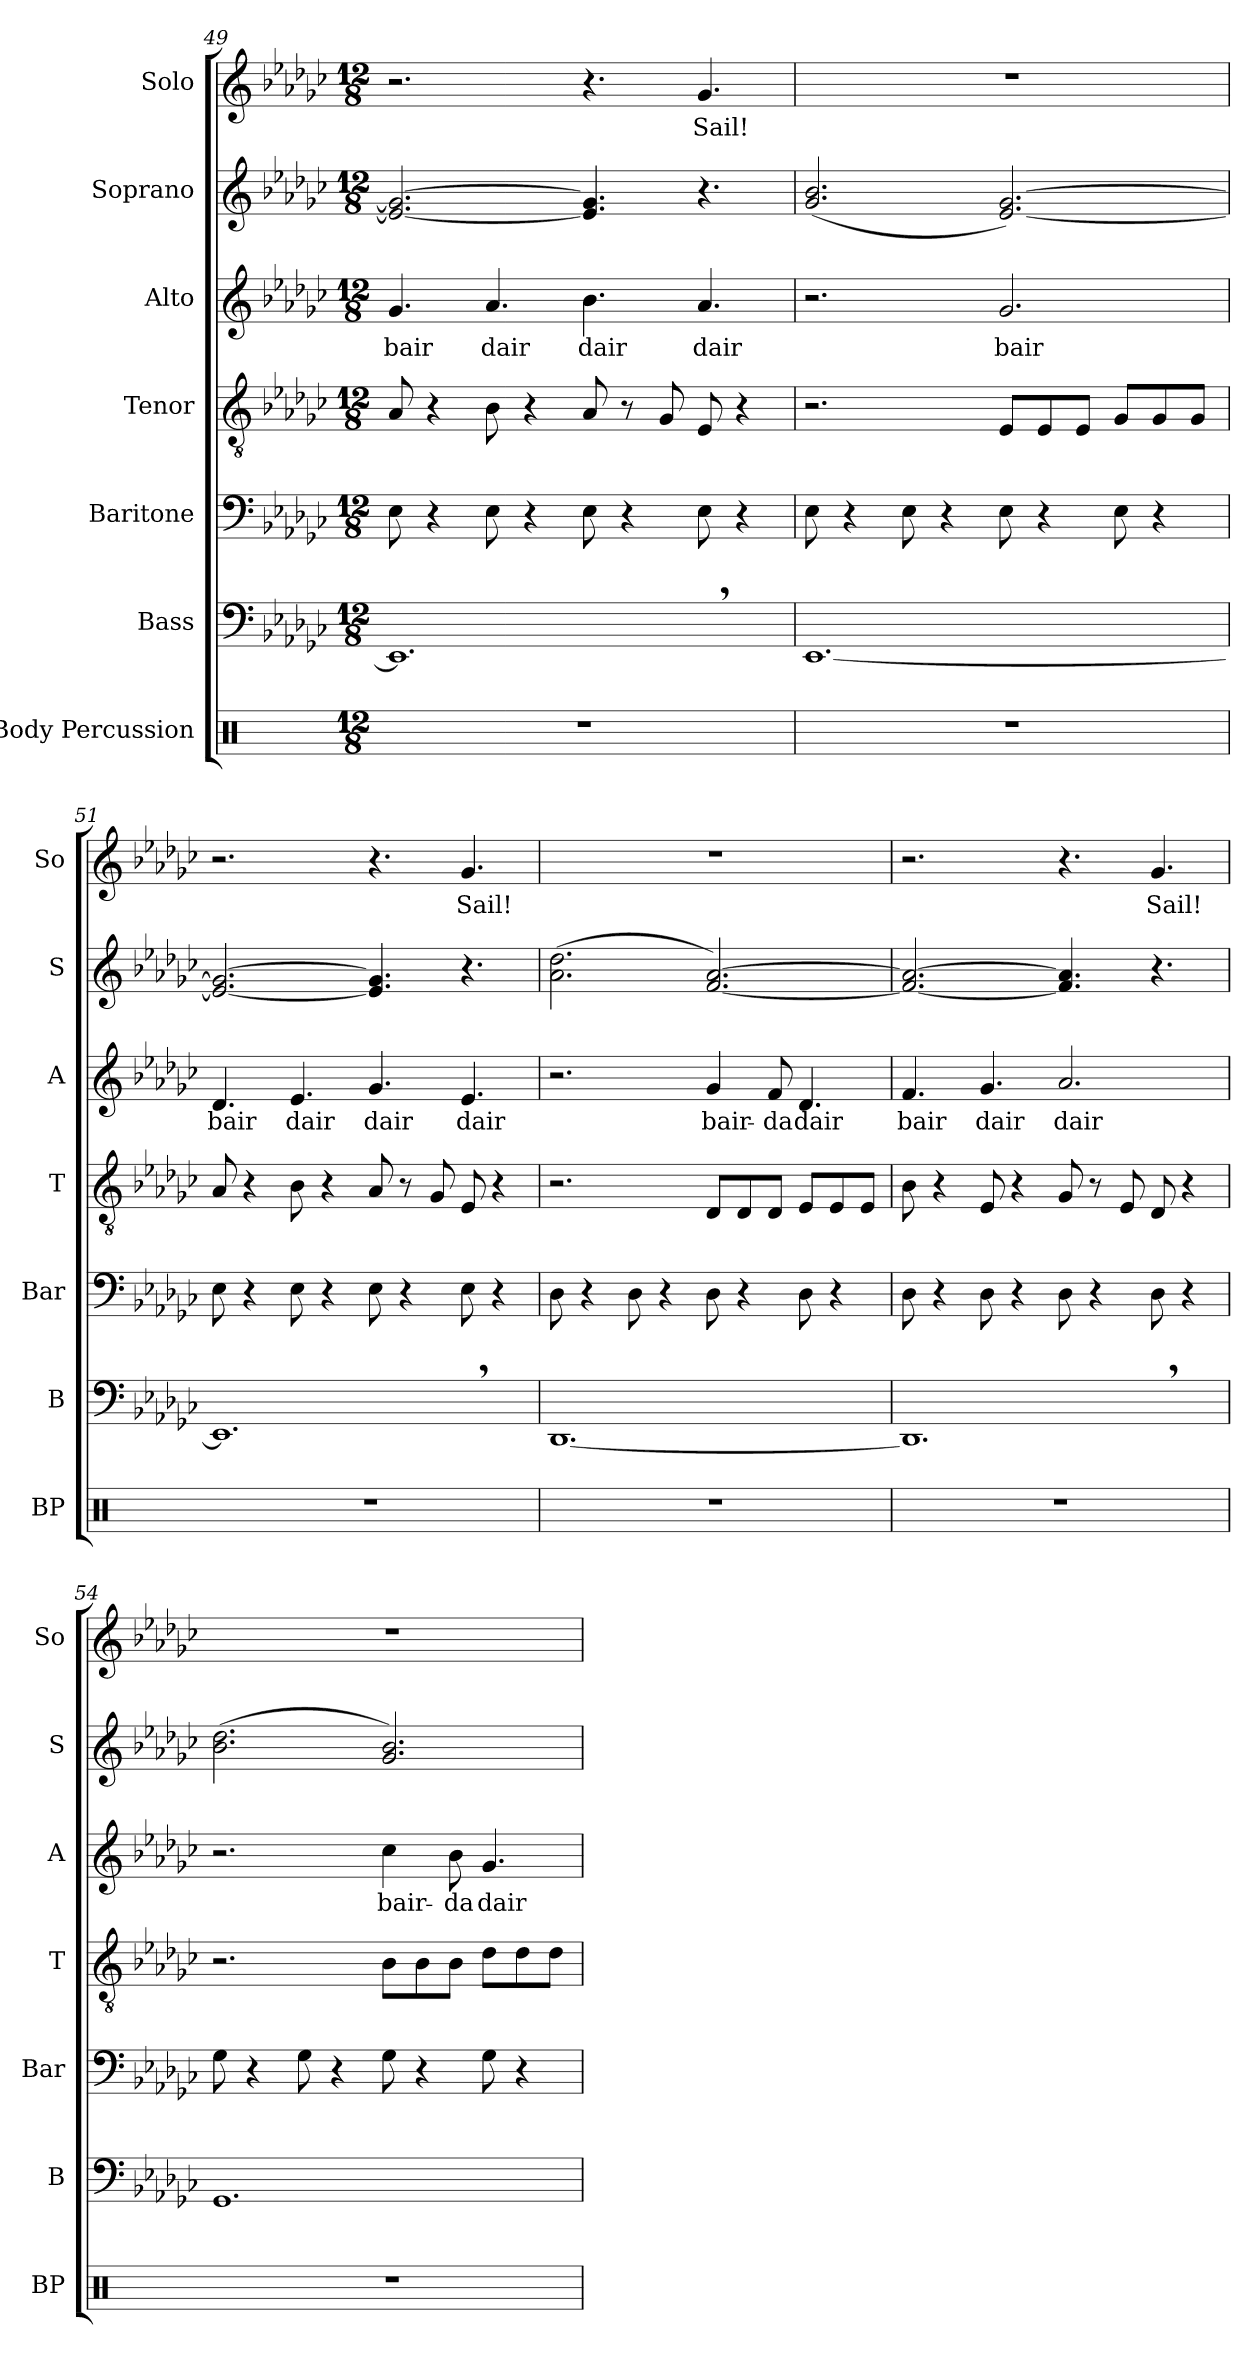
**kern	**kern	**kern	**kern	**kern	**text	**kern	**kern	**text
*part7	*part6	*part5	*part4	*part3	*part3	*part2	*part1	*part1
*staff7	*staff6	*staff5	*staff4	*staff3	*staff3	*staff2	*staff1	*staff1
*I"Body Percussion	*I"Bass	*I"Baritone	*I"Tenor	*I"Alto	*	*I"Soprano	*I"Solo	*
*I'BP	*I'B	*I'Bar	*I'T	*I'A	*	*I'S	*I'So	*
*clefX	*clefF4	*clefF4	*clefGv2	*clefG2	*	*clefG2	*clefG2	*
*k[]	*k[b-e-a-d-g-c-]	*k[b-e-a-d-g-c-]	*k[b-e-a-d-g-c-]	*k[b-e-a-d-g-c-]	*	*k[b-e-a-d-g-c-]	*k[b-e-a-d-g-c-]	*
*M12/8	*M12/8	*M12/8	*M12/8	*M12/8	*	*M12/8	*M12/8	*
=49	=49	=49	=49	=49	=49	=49	=49	=49
1.r	1.EE-,]	8E-\	8A-/	4.g-/	bair	2.e-/_ 2.g-/_	2.r	.
.	.	4r	4r	.	.	.	.	.
.	.	8E-\	8B-\	4.a-/	dair	.	.	.
.	.	4r	4r	.	.	.	.	.
.	.	8E-\	8A-/	4.b-\	dair	4.e-/] 4.g-/]	4.r	.
.	.	4r	8r	.	.	.	.	.
.	.	.	8G-/	.	.	.	.	.
.	.	8E-\	8E-/	4.a-/	dair	4.r	4.g-/	Sail!
.	.	4r	4r	.	.	.	.	.
=50	=50	=50	=50	=50	=50	=50	=50	=50
1.r	[1.EE-	8E-\	2.r	2.r	.	(2.g-/ 2.b-/	1.r	.
.	.	4r	.	.	.	.	.	.
.	.	8E-\	.	.	.	.	.	.
.	.	4r	.	.	.	.	.	.
.	.	8E-\	8E-/L	2.g-/	bair	[2.e-/ [2.g-/)	.	.
.	.	4r	8E-/	.	.	.	.	.
.	.	.	8E-/J	.	.	.	.	.
.	.	8E-\	8G-/L	.	.	.	.	.
.	.	4r	8G-/	.	.	.	.	.
.	.	.	8G-/J	.	.	.	.	.
=51	=51	=51	=51	=51	=51	=51	=51	=51
1.r	1.EE-,]	8E-\	8A-/	4.d-/	bair	2.e-/_ 2.g-/_	2.r	.
.	.	4r	4r	.	.	.	.	.
.	.	8E-\	8B-\	4.e-/	dair	.	.	.
.	.	4r	4r	.	.	.	.	.
.	.	8E-\	8A-/	4.g-/	dair	4.e-/] 4.g-/]	4.r	.
.	.	4r	8r	.	.	.	.	.
.	.	.	8G-/	.	.	.	.	.
.	.	8E-\	8E-/	4.e-/	dair	4.r	4.g-/	Sail!
.	.	4r	4r	.	.	.	.	.
!!LO:LB:g=z
=52	=52	=52	=52	=52	=52	=52	=52	=52
1.r	[1.DD-	8D-\	2.r	2.r	.	(2.a-\ 2.dd-\	1.r	.
.	.	4r	.	.	.	.	.	.
.	.	8D-\	.	.	.	.	.	.
.	.	4r	.	.	.	.	.	.
.	.	8D-\	8D-/L	4g-/	bair-	[2.f/ [2.a-/)	.	.
.	.	4r	8D-/	.	.	.	.	.
.	.	.	8D-/J	8f/	-da	.	.	.
.	.	8D-\	8E-/L	4.d-/	dair	.	.	.
.	.	4r	8E-/	.	.	.	.	.
.	.	.	8E-/J	.	.	.	.	.
=53	=53	=53	=53	=53	=53	=53	=53	=53
1.r	1.DD-,]	8D-\	8B-\	4.f/	bair	2.f/_ 2.a-/_	2.r	.
.	.	4r	4r	.	.	.	.	.
.	.	8D-\	8E-/	4.g-/	dair	.	.	.
.	.	4r	4r	.	.	.	.	.
.	.	8D-\	8G-/	2.a-/	dair	4.f/] 4.a-/]	4.r	.
.	.	4r	8r	.	.	.	.	.
.	.	.	8E-/	.	.	.	.	.
.	.	8D-\	8D-/	.	.	4.r	4.g-/	Sail!
.	.	4r	4r	.	.	.	.	.
=54	=54	=54	=54	=54	=54	=54	=54	=54
1.r	1.GG-	8G-\	2.r	2.r	.	(2.b-\ 2.dd-\	1.r	.
.	.	4r	.	.	.	.	.	.
.	.	8G-\	.	.	.	.	.	.
.	.	4r	.	.	.	.	.	.
.	.	8G-\	8B-\L	4cc-\	bair-	2.g-/ 2.b-/)	.	.
.	.	4r	8B-\	.	.	.	.	.
.	.	.	8B-\J	8b-\	-da	.	.	.
.	.	8G-\	8d-\L	4.g-/	dair	.	.	.
.	.	4r	8d-\	.	.	.	.	.
.	.	.	8d-\J	.	.	.	.	.
=	=	=	=	=	=	=	=	=
*-	*-	*-	*-	*-	*-	*-	*-	*-
